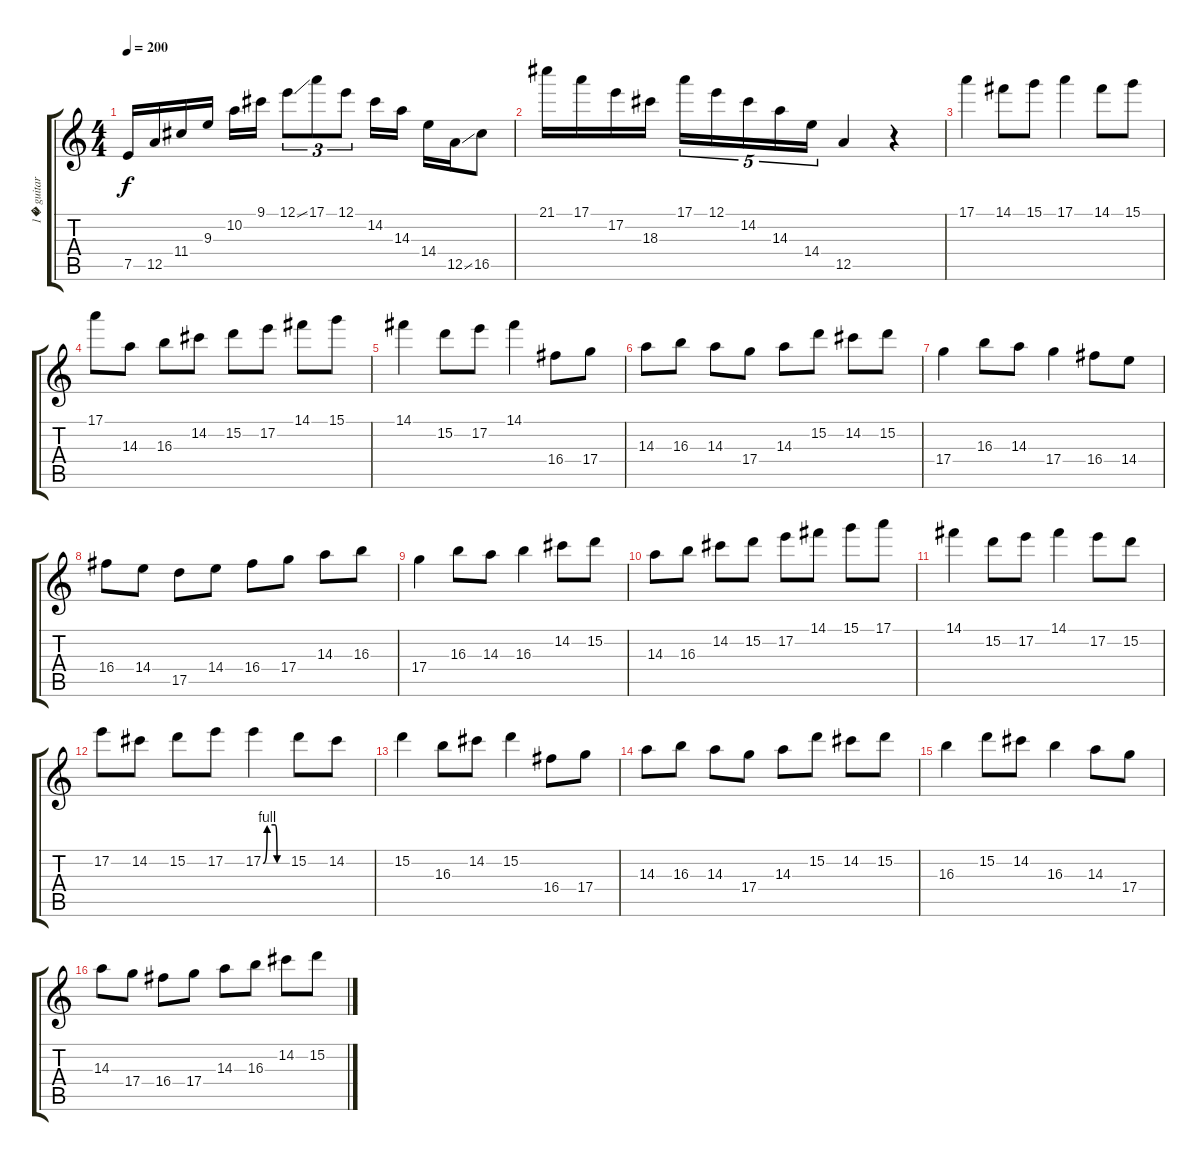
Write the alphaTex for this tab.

\track ("1� guitar" "1� guitar") {instrument distortionguitar}
\staff {score tabs}
\tuning (E4 B3 G3 D3 A2 E2) {hide}
\ts (4 4)
\tempo 200
\clef g2
\ks c
7.5.16{dy f} 12.5.16 11.4.16 9.3.16 10.2.16 9.1.16 12.1{ss}.8{tu (3 2)} 17.1.8{tu (3 2)} 12.1.8{tu (3 2)} 14.2.16 14.3.16 14.4.16 12.5{ss}.16 16.5.8 |
21.1.16 17.1.16 17.2.16 18.3.16 17.1.16{tu (5 4)} 12.1.16{tu (5 4)} 14.2.16{tu (5 4)} 14.3.16{tu (5 4)} 14.4.16{tu (5 4)} 12.5.4 r.4 |
17.1.4 14.1.8 15.1.8 17.1.4 14.1.8 15.1.8 |
17.1.8 14.3.8 16.3.8 14.2.8 15.2.8 17.2.8 14.1.8 15.1.8 |
14.1.4 15.2.8 17.2.8 14.1.4 16.4.8 17.4.8 |
14.3.8 16.3.8 14.3.8 17.4.8 14.3.8 15.2.8 14.2.8 15.2.8 |
17.4.4 16.3.8 14.3.8 17.4.4 16.4.8 14.4.8 |
16.4.8 14.4.8 17.5.8 14.4.8 16.4.8 17.4.8 14.3.8 16.3.8 |
17.4.4 16.3.8 14.3.8 16.3.4 14.2.8 15.2.8 |
14.3.8 16.3.8 14.2.8 15.2.8 17.2.8 14.1.8 15.1.8 17.1.8 |
14.1.4 15.2.8 17.2.8 14.1.4 17.2.8 15.2.8 |
17.2.8 14.2.8 15.2.8 17.2.8 17.2{be (custom 0 0 10 4 30 4 35 0 60 0)}.4 15.2.8 14.2.8 |
15.2.4 16.3.8 14.2.8 15.2.4 16.4.8 17.4.8 |
14.3.8 16.3.8 14.3.8 17.4.8 14.3.8 15.2.8 14.2.8 15.2.8 |
16.3.4 15.2.8 14.2.8 16.3.4 14.3.8 17.4.8 |
14.3.8 17.4.8 16.4.8 17.4.8 14.3.8 16.3.8 14.2.8 15.2.8
